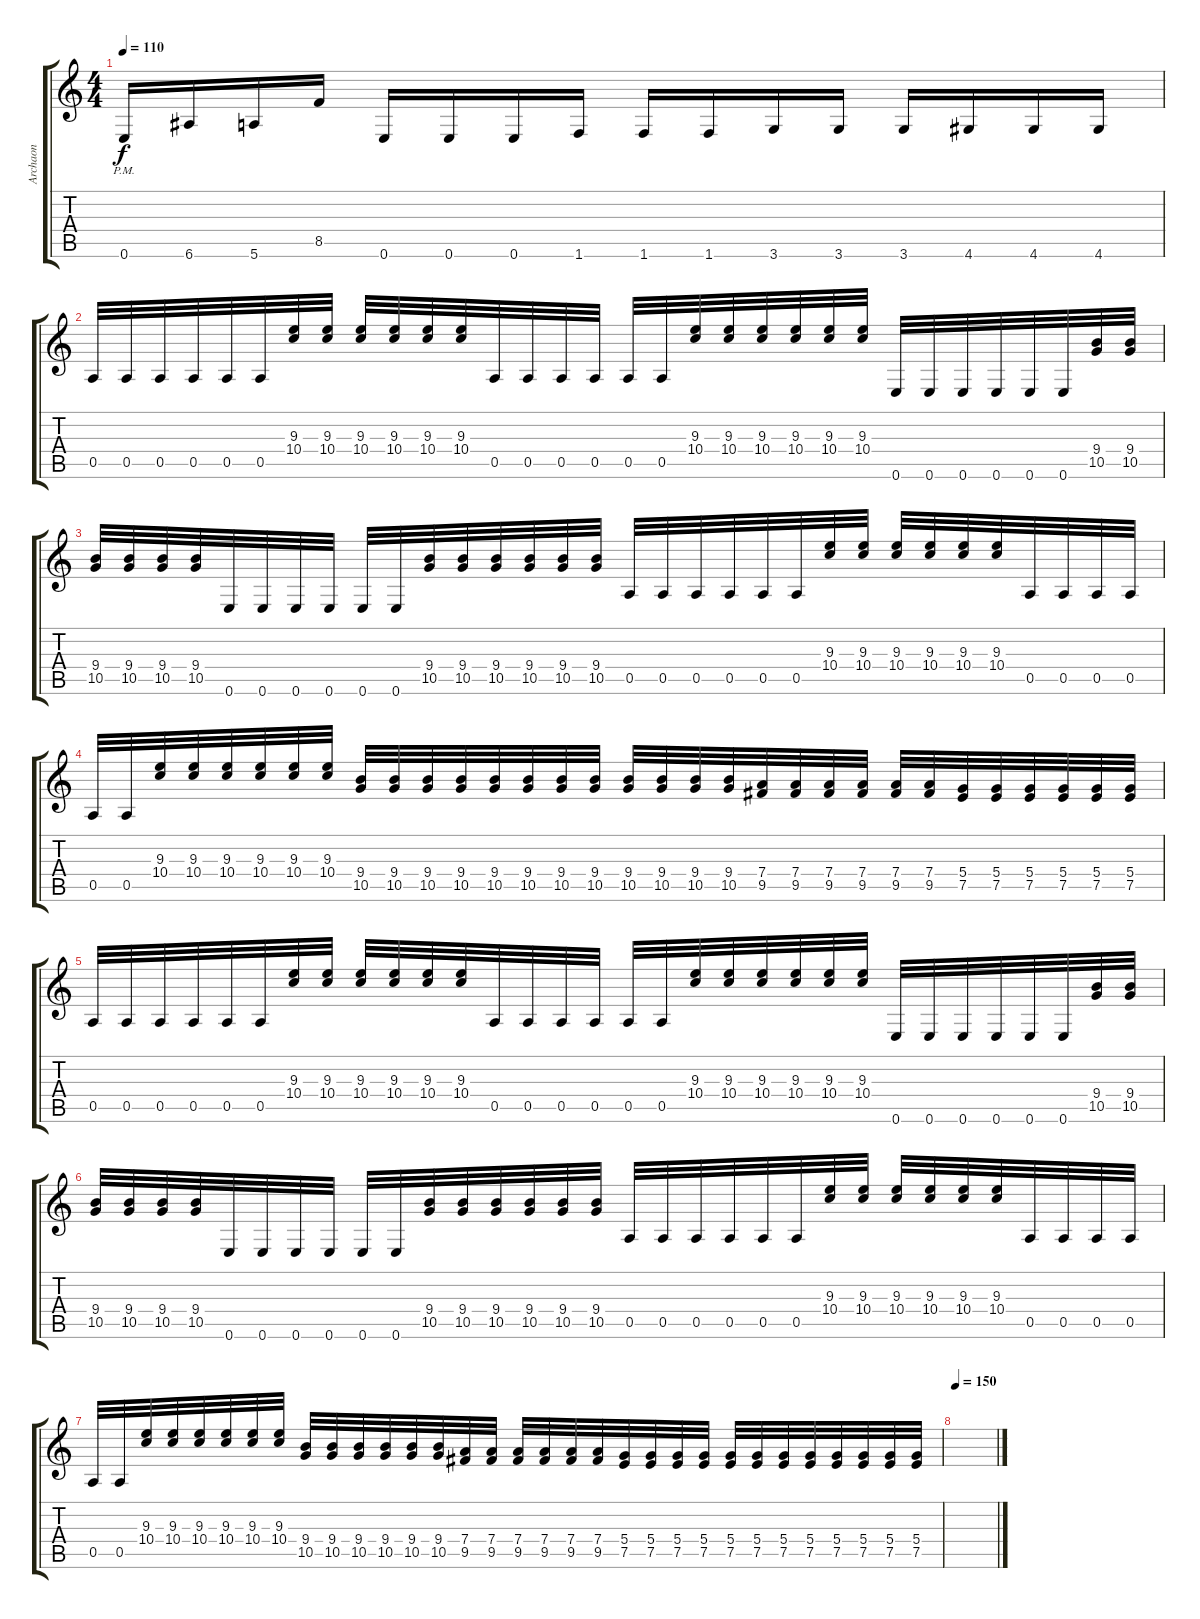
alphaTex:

\track ("Archaon" "Archaon") {instrument distortionguitar}
\staff {score tabs}
\tuning (E4 B3 G3 D3 A2 E2) {hide}
\ts (4 4)
\tempo 110
\clef g2
\ks c
0.6{pm}.16{dy f} 6.6.16 5.6.16 8.5.16 0.6.16 0.6.16 0.6.16 1.6.16 1.6.16 1.6.16 3.6.16 3.6.16 3.6.16 4.6.16 4.6.16 4.6.16 |
0.5.32 0.5.32 0.5.32 0.5.32 0.5.32 0.5.32 (9.3 10.4).32 (9.3 10.4).32 (9.3 10.4).32 (9.3 10.4).32 (9.3 10.4).32 (9.3 10.4).32 0.5.32 0.5.32 0.5.32 0.5.32 0.5.32 0.5.32 (9.3 10.4).32 (9.3 10.4).32 (9.3 10.4).32 (9.3 10.4).32 (9.3 10.4).32 (9.3 10.4).32 0.6.32 0.6.32 0.6.32 0.6.32 0.6.32 0.6.32 (9.4 10.5).32 (9.4 10.5).32 |
(9.4 10.5).32 (9.4 10.5).32 (9.4 10.5).32 (9.4 10.5).32 0.6.32 0.6.32 0.6.32 0.6.32 0.6.32 0.6.32 (9.4 10.5).32 (9.4 10.5).32 (9.4 10.5).32 (9.4 10.5).32 (9.4 10.5).32 (9.4 10.5).32 0.5.32 0.5.32 0.5.32 0.5.32 0.5.32 0.5.32 (9.3 10.4).32 (9.3 10.4).32 (9.3 10.4).32 (9.3 10.4).32 (9.3 10.4).32 (9.3 10.4).32 0.5.32 0.5.32 0.5.32 0.5.32 |
0.5.32 0.5.32 (9.3 10.4).32 (9.3 10.4).32 (9.3 10.4).32 (9.3 10.4).32 (9.3 10.4).32 (9.3 10.4).32 (9.4 10.5).32 (9.4 10.5).32 (9.4 10.5).32 (9.4 10.5).32 (9.4 10.5).32 (9.4 10.5).32 (9.4 10.5).32 (9.4 10.5).32 (9.4 10.5).32 (9.4 10.5).32 (9.4 10.5).32 (9.4 10.5).32 (7.4 9.5).32 (7.4 9.5).32 (7.4 9.5).32 (7.4 9.5).32 (7.4 9.5).32 (7.4 9.5).32 (5.4 7.5).32 (5.4 7.5).32 (5.4 7.5).32 (5.4 7.5).32 (5.4 7.5).32 (5.4 7.5).32 |
0.5.32 0.5.32 0.5.32 0.5.32 0.5.32 0.5.32 (9.3 10.4).32 (9.3 10.4).32 (9.3 10.4).32 (9.3 10.4).32 (9.3 10.4).32 (9.3 10.4).32 0.5.32 0.5.32 0.5.32 0.5.32 0.5.32 0.5.32 (9.3 10.4).32 (9.3 10.4).32 (9.3 10.4).32 (9.3 10.4).32 (9.3 10.4).32 (9.3 10.4).32 0.6.32 0.6.32 0.6.32 0.6.32 0.6.32 0.6.32 (9.4 10.5).32 (9.4 10.5).32 |
(9.4 10.5).32 (9.4 10.5).32 (9.4 10.5).32 (9.4 10.5).32 0.6.32 0.6.32 0.6.32 0.6.32 0.6.32 0.6.32 (9.4 10.5).32 (9.4 10.5).32 (9.4 10.5).32 (9.4 10.5).32 (9.4 10.5).32 (9.4 10.5).32 0.5.32 0.5.32 0.5.32 0.5.32 0.5.32 0.5.32 (9.3 10.4).32 (9.3 10.4).32 (9.3 10.4).32 (9.3 10.4).32 (9.3 10.4).32 (9.3 10.4).32 0.5.32 0.5.32 0.5.32 0.5.32 |
0.5.32 0.5.32 (9.3 10.4).32 (9.3 10.4).32 (9.3 10.4).32 (9.3 10.4).32 (9.3 10.4).32 (9.3 10.4).32 (9.4 10.5).32 (9.4 10.5).32 (9.4 10.5).32 (9.4 10.5).32 (9.4 10.5).32 (9.4 10.5).32 (7.4 9.5).32 (7.4 9.5).32 (7.4 9.5).32 (7.4 9.5).32 (7.4 9.5).32 (7.4 9.5).32 (5.4 7.5).32 (5.4 7.5).32 (5.4 7.5).32 (5.4 7.5).32 (5.4 7.5).32 (5.4 7.5).32 (5.4 7.5).32 (5.4 7.5).32 (5.4 7.5).32 (5.4 7.5).32 (5.4 7.5).32 (5.4 7.5).32 |
\tempo 150
